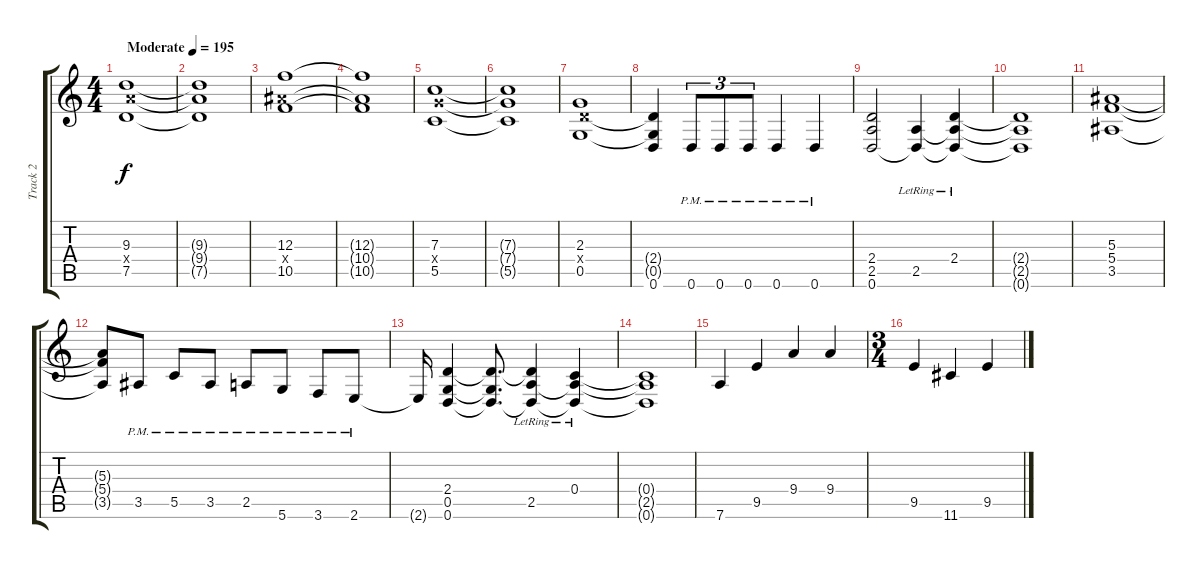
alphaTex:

\track ("Track 2" "Track 2") {instrument distortionguitar}
\staff {score tabs}
\tuning (D4 A3 F3 C3 G2 D2) {hide}
\ts (4 4)
\tempo (195 "Moderate")
\clef g2
\ks c
(9.3 9.4{x} 7.5).1{dy f instrument distortionguitar} |
(9.3{t} 9.4{t} 7.5{t}).1 |
(12.3 10.4{x} 10.5).1 |
(12.3{t} 10.4{t} 10.5{t}).1 |
(7.3 7.4{x} 5.5).1 |
(7.3{t} 7.4{t} 5.5{t}).1 |
(2.3 2.4{x} 0.5).1 |
(2.4{t} 0.5{t} 0.6).4 0.6{pm}.8{tu (3 2)} 0.6{pm}.8{tu (3 2)} 0.6{pm}.8{tu (3 2)} 0.6{pm}.4 0.6{pm}.4 |
(2.4 2.5 0.6).2 (2.5{lr} 0.6{t}).4 (2.4{lr} 2.5{t} 0.6{t}).4 |
(2.4{t} 2.5{t} 0.6{t}).1 |
(5.3 5.4 3.5).1 |
(5.3{t} 5.4{t} 3.5{t}).8 3.5{pm}.8 5.5{pm}.8 3.5{pm}.8 2.5{pm}.8 5.6{pm}.8 3.6{pm}.8 2.6{pm}.8 |
2.6{t}.16 (2.4 0.5 0.6).4 (2.4{t} 0.5{t} 0.6{t}).8{d} (2.4{t} 2.5{lr} 0.6{t}).4 (0.4{lr} 2.5{t} 0.6{t}).4 |
(0.4{t} 2.5{t} 0.6{t}).1 |
7.6.4 9.5.4 9.4.4 9.4.4 |
\ts (3 4)
9.5.4 11.6.4 9.5.4
